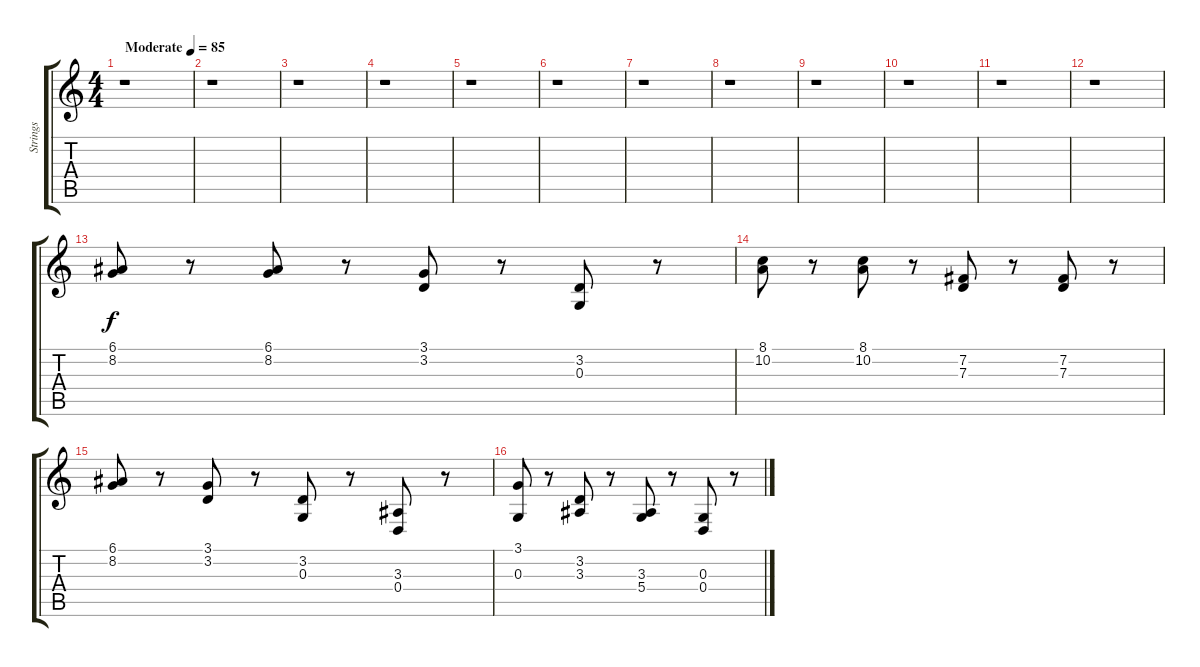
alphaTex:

\track ("Strings" "Strings") {instrument stringensemble1}
\staff {score tabs}
\tuning (E4 B3 G3 D3 A2 E2) {hide}
\ts (4 4)
\tempo (85 "Moderate")
\clef g2
\ks c
r.1{dy f instrument stringensemble1} |
r.1 |
r.1 |
r.1 |
r.1 |
r.1 |
r.1 |
r.1 |
r.1 |
r.1 |
r.1 |
r.1 |
(6.1 8.2).8 r.8 (6.1 8.2).8 r.8 (3.1 3.2).8 r.8 (3.2 0.3).8 r.8 |
(8.1 10.2).8 r.8 (8.1 10.2).8 r.8 (7.2 7.3).8 r.8 (7.2 7.3).8 r.8 |
(6.1 8.2).8 r.8 (3.1 3.2).8 r.8 (3.2 0.3).8 r.8 (3.3 0.4).8 r.8 |
(3.1 0.3).8 r.8 (3.2 3.3).8 r.8 (3.3 5.4).8 r.8 (0.3 0.4).8 r.8
